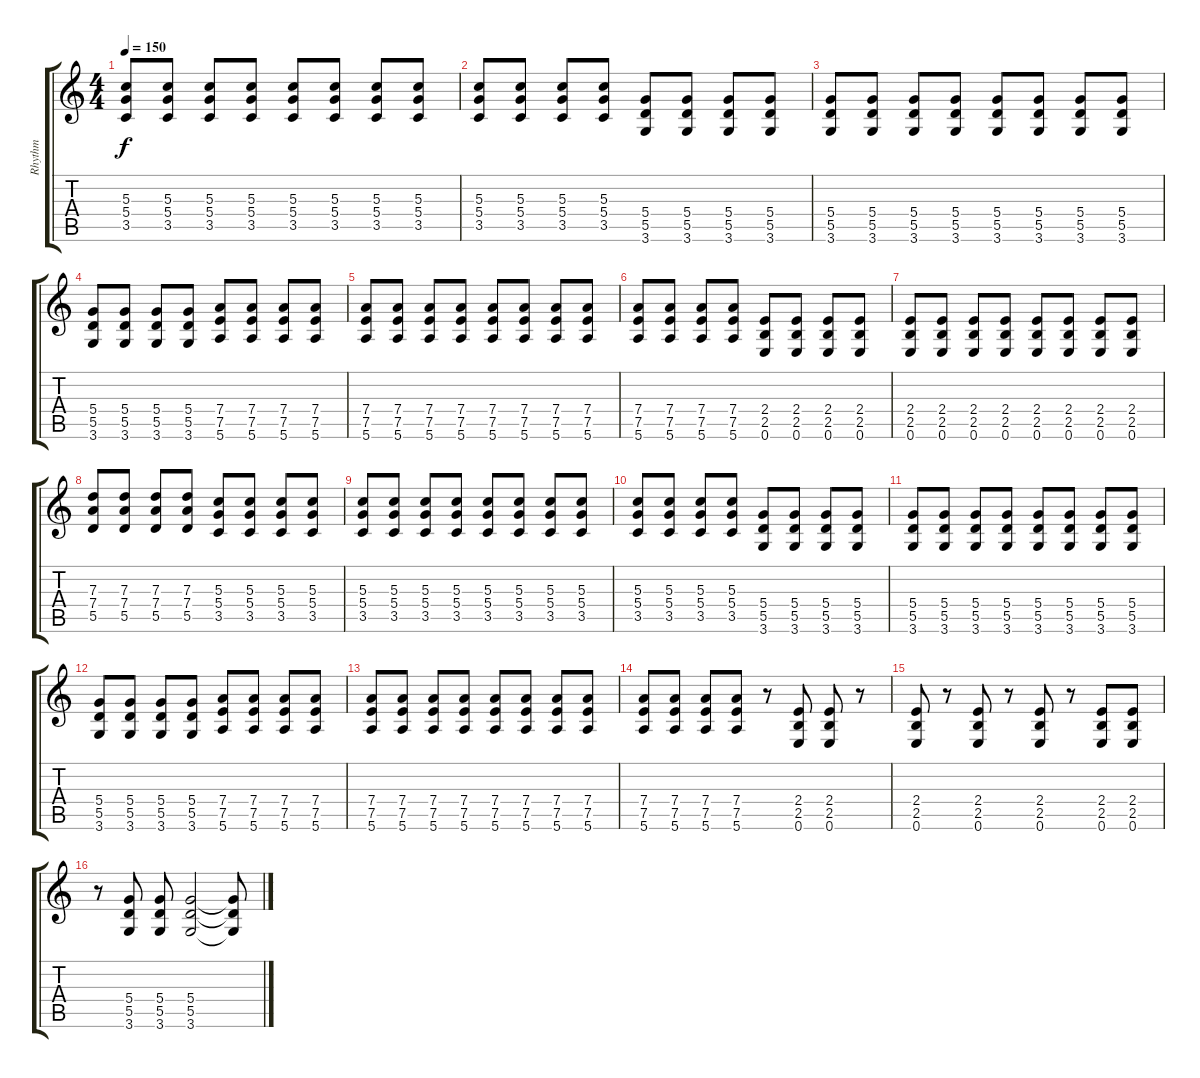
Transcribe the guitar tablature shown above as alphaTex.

\track ("Rhythm" "Rhythm") {instrument overdrivenguitar}
\staff {score tabs}
\tuning (E4 B3 G3 D3 A2 E2) {hide}
\ts (4 4)
\tempo 150
\clef g2
\ks c
(5.3 5.4 3.5).8{dy f} (5.3 5.4 3.5).8 (5.3 5.4 3.5).8 (5.3 5.4 3.5).8 (5.3 5.4 3.5).8 (5.3 5.4 3.5).8 (5.3 5.4 3.5).8 (5.3 5.4 3.5).8 |
(5.3 5.4 3.5).8 (5.3 5.4 3.5).8 (5.3 5.4 3.5).8 (5.3 5.4 3.5).8 (5.4 5.5 3.6).8 (5.4 5.5 3.6).8 (5.4 5.5 3.6).8 (5.4 5.5 3.6).8 |
(5.4 5.5 3.6).8 (5.4 5.5 3.6).8 (5.4 5.5 3.6).8 (5.4 5.5 3.6).8 (5.4 5.5 3.6).8 (5.4 5.5 3.6).8 (5.4 5.5 3.6).8 (5.4 5.5 3.6).8 |
(5.4 5.5 3.6).8 (5.4 5.5 3.6).8 (5.4 5.5 3.6).8 (5.4 5.5 3.6).8 (7.4 7.5 5.6).8 (7.4 7.5 5.6).8 (7.4 7.5 5.6).8 (7.4 7.5 5.6).8 |
(7.4 7.5 5.6).8 (7.4 7.5 5.6).8 (7.4 7.5 5.6).8 (7.4 7.5 5.6).8 (7.4 7.5 5.6).8 (7.4 7.5 5.6).8 (7.4 7.5 5.6).8 (7.4 7.5 5.6).8 |
(7.4 7.5 5.6).8 (7.4 7.5 5.6).8 (7.4 7.5 5.6).8 (7.4 7.5 5.6).8 (2.4 2.5 0.6).8 (2.4 2.5 0.6).8 (2.4 2.5 0.6).8 (2.4 2.5 0.6).8 |
(2.4 2.5 0.6).8 (2.4 2.5 0.6).8 (2.4 2.5 0.6).8 (2.4 2.5 0.6).8 (2.4 2.5 0.6).8 (2.4 2.5 0.6).8 (2.4 2.5 0.6).8 (2.4 2.5 0.6).8 |
(7.3 7.4 5.5).8 (7.3 7.4 5.5).8 (7.3 7.4 5.5).8 (7.3 7.4 5.5).8 (5.3 5.4 3.5).8 (5.3 5.4 3.5).8 (5.3 5.4 3.5).8 (5.3 5.4 3.5).8 |
(5.3 5.4 3.5).8 (5.3 5.4 3.5).8 (5.3 5.4 3.5).8 (5.3 5.4 3.5).8 (5.3 5.4 3.5).8 (5.3 5.4 3.5).8 (5.3 5.4 3.5).8 (5.3 5.4 3.5).8 |
(5.3 5.4 3.5).8 (5.3 5.4 3.5).8 (5.3 5.4 3.5).8 (5.3 5.4 3.5).8 (5.4 5.5 3.6).8 (5.4 5.5 3.6).8 (5.4 5.5 3.6).8 (5.4 5.5 3.6).8 |
(5.4 5.5 3.6).8 (5.4 5.5 3.6).8 (5.4 5.5 3.6).8 (5.4 5.5 3.6).8 (5.4 5.5 3.6).8 (5.4 5.5 3.6).8 (5.4 5.5 3.6).8 (5.4 5.5 3.6).8 |
(5.4 5.5 3.6).8 (5.4 5.5 3.6).8 (5.4 5.5 3.6).8 (5.4 5.5 3.6).8 (7.4 7.5 5.6).8 (7.4 7.5 5.6).8 (7.4 7.5 5.6).8 (7.4 7.5 5.6).8 |
(7.4 7.5 5.6).8 (7.4 7.5 5.6).8 (7.4 7.5 5.6).8 (7.4 7.5 5.6).8 (7.4 7.5 5.6).8 (7.4 7.5 5.6).8 (7.4 7.5 5.6).8 (7.4 7.5 5.6).8 |
(7.4 7.5 5.6).8 (7.4 7.5 5.6).8 (7.4 7.5 5.6).8 (7.4 7.5 5.6).8 r.8 (2.4 2.5 0.6).8 (2.4 2.5 0.6).8 r.8 |
(2.4 2.5 0.6).8 r.8 (2.4 2.5 0.6).8 r.8 (2.4 2.5 0.6).8 r.8 (2.4 2.5 0.6).8 (2.4 2.5 0.6).8 |
r.8 (5.4 5.5 3.6).8 (5.4 5.5 3.6).8 (5.4 5.5 3.6).2 (5.4{t} 5.5{t} 3.6{t}).8
